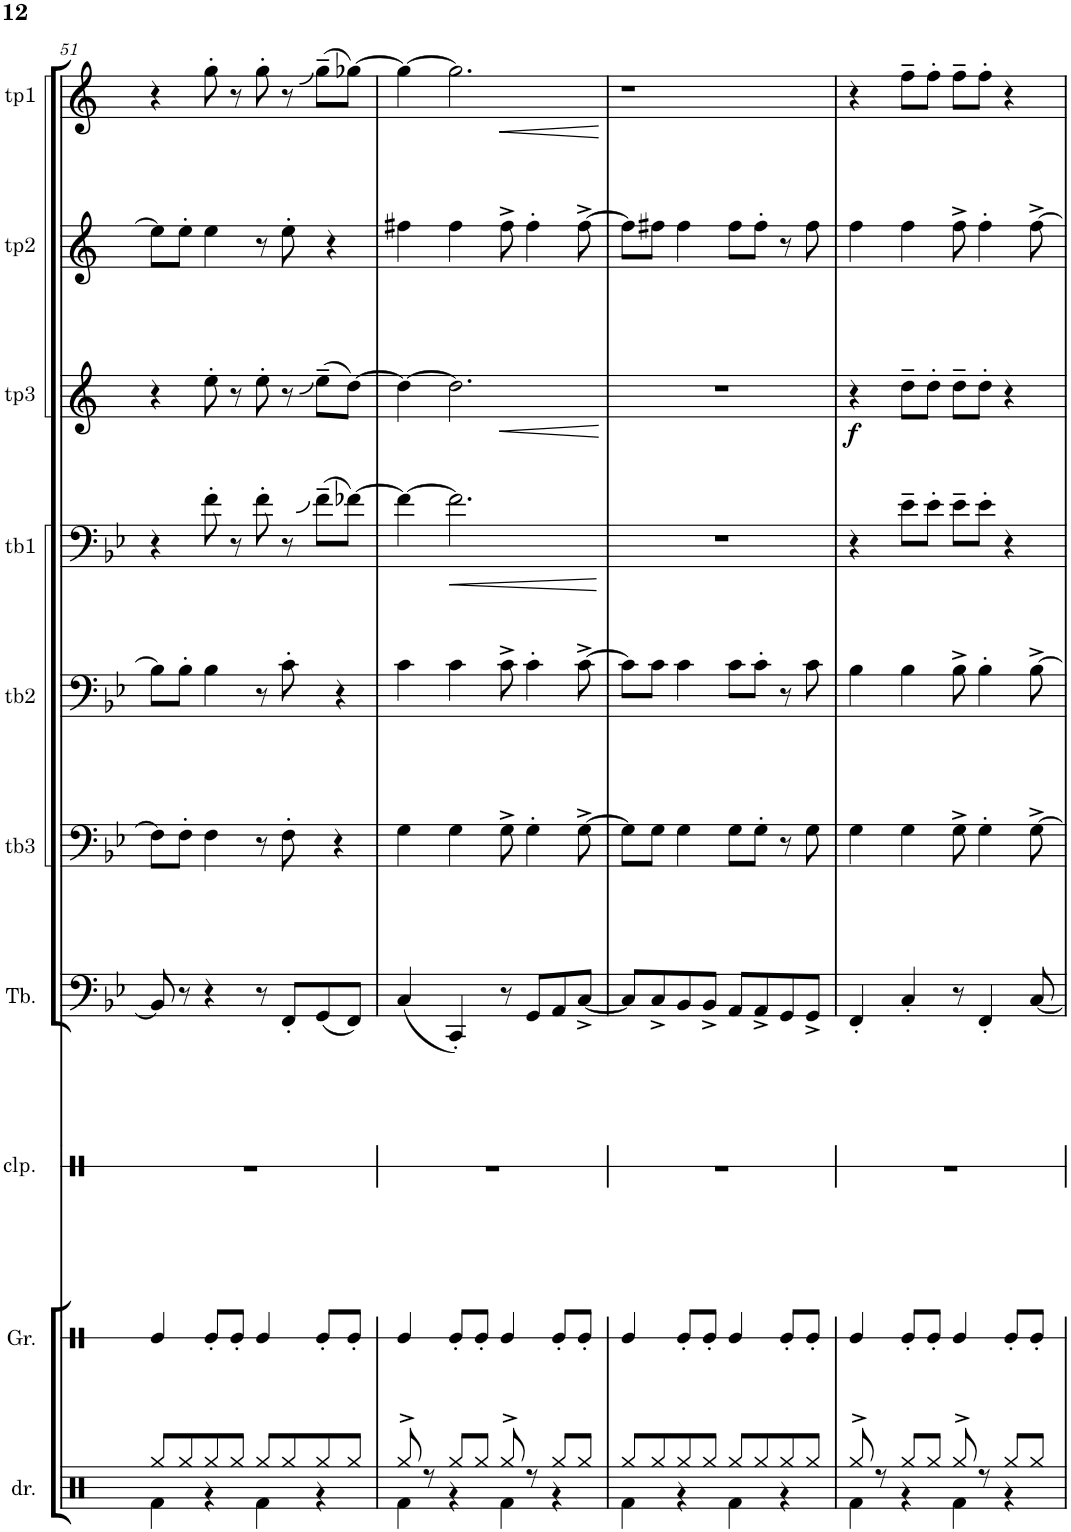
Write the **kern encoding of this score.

**kern	**kern	**kern	**kern	**kern	**kern	**kern	**kern	**dynam	**kern	**kern
*part10	*part9	*part8	*part7	*part6	*part5	*part4	*part3	*part3	*part2	*part1
*staff10	*staff9	*staff8	*staff7	*staff6	*staff5	*staff4	*staff3	*staff3	*staff2	*staff1
*I"Drum Set	*I"Guiro	*I"Claps	*I"Tuba	*I"Trombone 3	*I"Trombone 2	*I"Trombone 1	*I"Trumpet in Bb 3	*	*I"Trumpet in Bb2	*I"Trumpet in Bb 1
*I'dr.	*I'Gr.	*I'clp.	*I'Tb.	*I'tb3	*I'tb2	*I'tb1	*I'tp3	*	*I'tp2	*I'tp1
!!LO:PB:g=z
*clefX	*clefX	*clefX	*clefF4	*clefF4	*clefF4	*clefF4	*clefG2	*	*clefG2	*clefG2
*	*	*	*	*	*	*	*Trd1c2	*	*Trd1c2	*Trd1c2
*k[]	*k[]	*k[]	*k[b-e-]	*k[b-e-]	*k[b-e-]	*k[b-e-]	*k[]	*	*k[]	*k[]
*M4/4	*M4/4	*M4/4	*M4/4	*M4/4	*M4/4	*M4/4	*M4/4	*	*M4/4	*M4/4
=51	=51	=51	=51	=51	=51	=51	=51	=51	=51	=51
*^	*	*	*	*	*	*	*	*	*	*
8Rgg/L	4Rf\	4Re/	1r	8BB-/]	8F\L]	8B-\L]	4r	4r	.	8ee\L]	4r
8Rgg/	.	.	.	8r	8F'\J	8B-'\J	.	.	.	8ee'\J	.
8Rgg/	4r	8Re'/L	.	4r	4F\	4B-\	8f'\	8ee'\	.	4ee\	8gg'\
8Rgg/J	.	8Re'/J	.	.	.	.	8r	8r	.	.	8r
8Rgg/L	4Rf\	4Re/	.	8r	8r	8r	8f'\	8ee'\	.	8r	8gg'\
8Rgg/	.	.	.	8FF'/L	8F'\	8c'\	8r	8r	.	8ee'\	8r
8Rgg/	4r	8Re'/L	.	(8GG/	4r	4r	(8f~\L	(8ee~\L	.	4r	(8gg~\L
8Rgg/J	.	8Re'/J	.	8FF/J)	.	.	[8f-X\J)	[8dd\J)	.	.	[8gg-X\J)
=52	=52	=52	=52	=52	=52	=52	=52	=52	=52	=52	=52
8Rgg^/	4Rf\	4Re/	1r	(4C/	4G\	4c\	4f-\_	4dd\_	.	4ff#X\	4gg-\_
8r	.	.	.	.	.	.	.	.	.	.	.
8Rgg/L	4r	8Re'/L	.	4CC'/)	4G\	4c\	2.f-\]	2.dd\]	.	4ff#\	2.gg-\]
8Rgg/J	.	8Re'/J	.	.	.	.	.	.	.	.	.
8Rgg^/	4Rf\	4Re/	.	8r	8G^\	8c^\	.	.	.	8ff#^\	.
8r	.	.	.	8GG/L	4G'\	4c'\	.	.	.	4ff#'\	.
8Rgg/L	4r	8Re'/L	.	8AA/	.	.	.	.	.	.	.
8Rgg/J	.	8Re'/J	.	[8C^/J	[8G^\	[8c^\	.	.	.	[8ff#^\	.
=53	=53	=53	=53	=53	=53	=53	=53	=53	=53	=53	=53
8Rgg/L	4Rf\	4Re/	1r	8C/L]	8G\L]	8c\L]	1r	1r	.	8ff#\L]	1r
8Rgg/	.	.	.	8C^/	8G\J	8c\J	.	.	.	8ff#X\J	.
8Rgg/	4r	8Re'/L	.	8BB-/	4G\	4c\	.	.	.	4ff#\	.
8Rgg/J	.	8Re'/J	.	8BB-^/J	.	.	.	.	.	.	.
8Rgg/L	4Rf\	4Re/	.	8AA/L	8G\L	8c\L	.	.	.	8ff#\L	.
8Rgg/	.	.	.	8AA^/	8G'\J	8c'\J	.	.	.	8ff#'\J	.
8Rgg/	4r	8Re'/L	.	8GG/	8r	8r	.	.	.	8r	.
8Rgg/J	.	8Re'/J	.	8GG^/J	8G\	8c\	.	.	.	8ff#\	.
=54	=54	=54	=54	=54	=54	=54	=54	=54	=54	=54	=54
!	!	!	!	!	!	!	!	!	!LO:DY:b	!	!
8Rgg^/	4Rf\	4Re/	1r	4FF'/	4G\	4B-\	4r	4r	f	4ff\	4r
8r	.	.	.	.	.	.	.	.	.	.	.
8Rgg/L	4r	8Re'/L	.	4C'/	4G\	4B-\	8e-~\L	8dd~\L	.	4ff\	8ff~\L
8Rgg/J	.	8Re'/J	.	.	.	.	8e-'\J	8dd'\J	.	.	8ff'\J
8Rgg^/	4Rf\	4Re/	.	8r	8G^\	8B-^\	8e-~\L	8dd~\L	.	8ff^\	8ff~\L
8r	.	.	.	4FF'/	4G'\	4B-'\	8e-'\J	8dd'\J	.	4ff'\	8ff'\J
8Rgg/L	4r	8Re'/L	.	.	.	.	4r	4r	.	.	4r
8Rgg/J	.	8Re'/J	.	[8C/	[8G^\	[8B-^\	.	.	.	[8ff^\	.
*v	*v	*	*	*	*	*	*	*	*	*	*
=	=	=	=	=	=	=	=	=	=	=
*-	*-	*-	*-	*-	*-	*-	*-	*-	*-	*-
